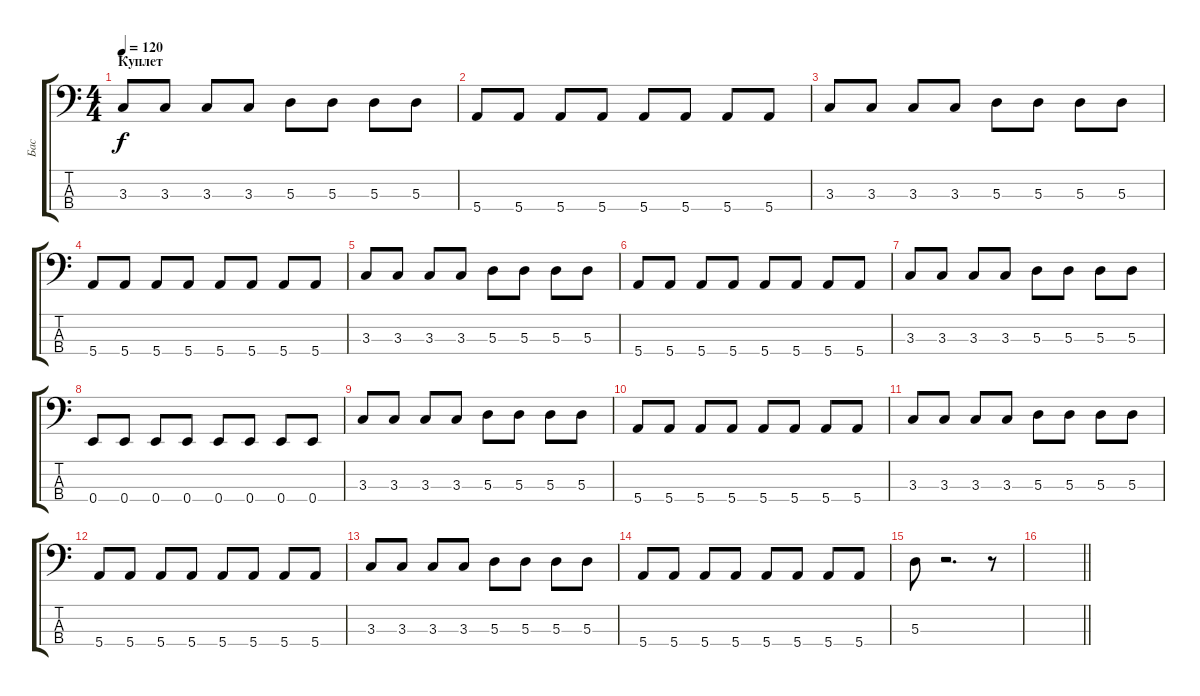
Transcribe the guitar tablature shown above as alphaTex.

\track ("Бас" "Бас") {instrument electricbassfinger}
\staff {score tabs}
\tuning (G2 D2 A1 E1) {hide}
\ts (4 4)
\section ("" "Куплет")
\tempo 120
\clef f4
\ks c
3.3.8{dy f} 3.3.8 3.3.8 3.3.8 5.3.8 5.3.8 5.3.8 5.3.8 |
5.4.8 5.4.8 5.4.8 5.4.8 5.4.8 5.4.8 5.4.8 5.4.8 |
3.3.8 3.3.8 3.3.8 3.3.8 5.3.8 5.3.8 5.3.8 5.3.8 |
5.4.8 5.4.8 5.4.8 5.4.8 5.4.8 5.4.8 5.4.8 5.4.8 |
3.3.8 3.3.8 3.3.8 3.3.8 5.3.8 5.3.8 5.3.8 5.3.8 |
5.4.8 5.4.8 5.4.8 5.4.8 5.4.8 5.4.8 5.4.8 5.4.8 |
3.3.8 3.3.8 3.3.8 3.3.8 5.3.8 5.3.8 5.3.8 5.3.8 |
0.4.8 0.4.8 0.4.8 0.4.8 0.4.8 0.4.8 0.4.8 0.4.8 |
3.3.8 3.3.8 3.3.8 3.3.8 5.3.8 5.3.8 5.3.8 5.3.8 |
5.4.8 5.4.8 5.4.8 5.4.8 5.4.8 5.4.8 5.4.8 5.4.8 |
3.3.8 3.3.8 3.3.8 3.3.8 5.3.8 5.3.8 5.3.8 5.3.8 |
5.4.8 5.4.8 5.4.8 5.4.8 5.4.8 5.4.8 5.4.8 5.4.8 |
3.3.8 3.3.8 3.3.8 3.3.8 5.3.8 5.3.8 5.3.8 5.3.8 |
5.4.8 5.4.8 5.4.8 5.4.8 5.4.8 5.4.8 5.4.8 5.4.8 |
5.3.8 r.2{d} r.8 |
\barLineRight lightlight
